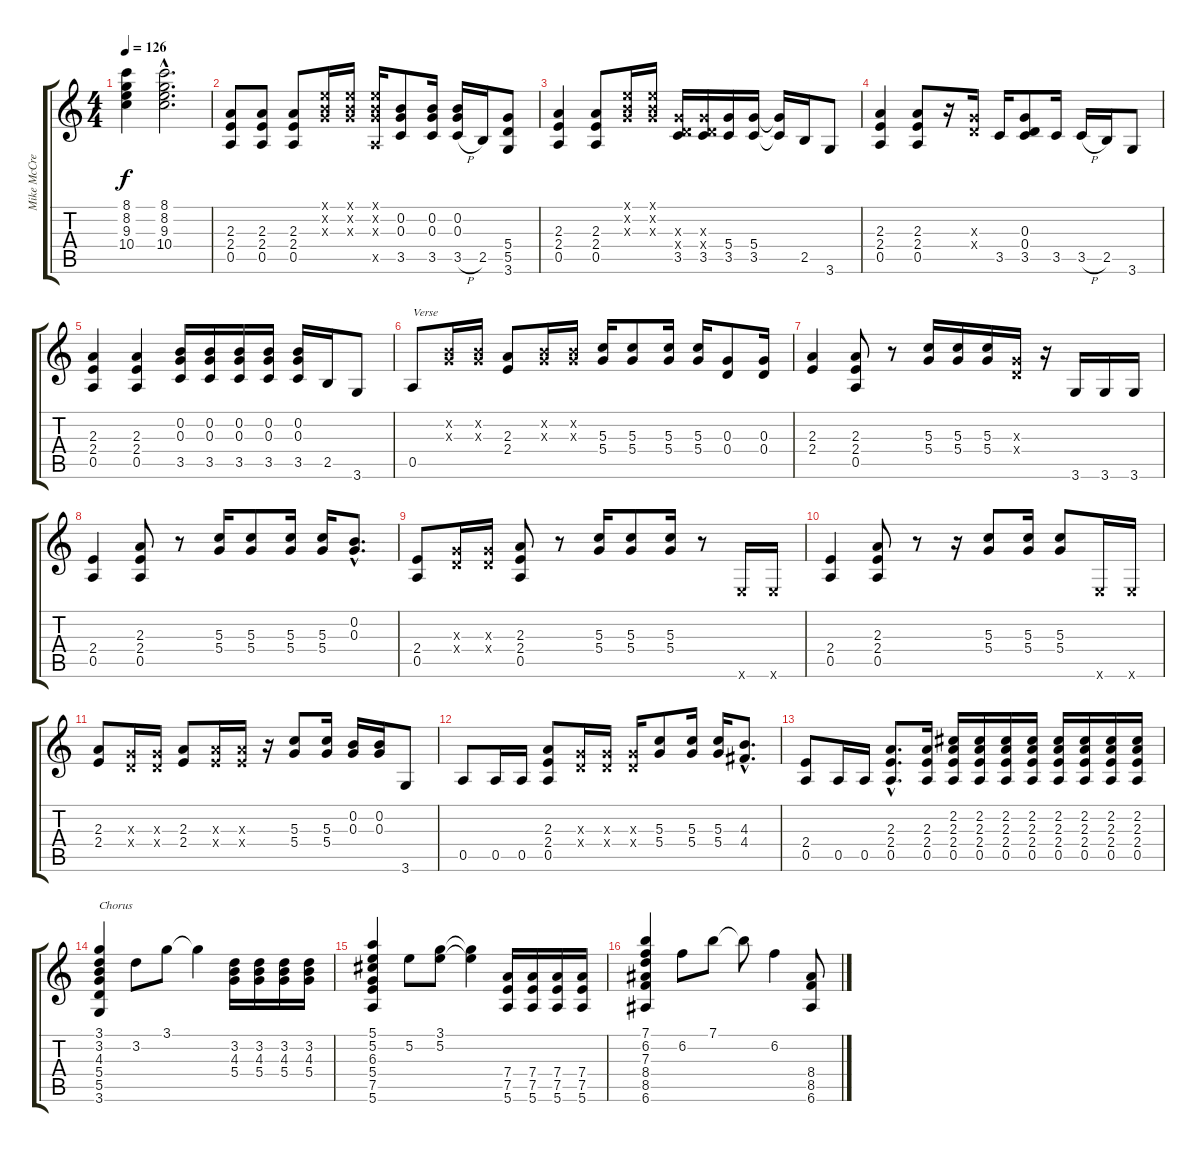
\track ("Mike McCready" "Mike McCre") {instrument overdrivenguitar}
\staff {score tabs}
\tuning (E4 B3 G3 D3 A2 E2) {hide}
\ts (4 4)
\tempo 126
\clef g2
\ks c
(8.1 8.2 9.3 10.4).4{dy f} (8.1{hac} 8.2{hac} 9.3{hac} 10.4{hac}).2{d} |
(2.3 2.4 0.5).8 (2.3 2.4 0.5).8 (2.3 2.4 0.5).8 (0.1{x} 0.2{x} 0.3{x}).16 (0.1{x} 0.2{x} 0.3{x}).16 (0.1{x} 0.2{x} 0.3{x} 0.5{x}).16 (0.2 0.3 3.5).8 (0.2 0.3 3.5).16 (0.2 0.3 3.5{h}).16 2.5.16 (5.4 5.5 3.6).8 |
(2.3 2.4 0.5).4 (2.3 2.4 0.5).8 (0.1{x} 0.2{x} 0.3{x}).16 (0.1{x} 0.2{x} 0.3{x}).16 (0.3{x} 0.4{x} 3.5).16 (0.3{x} 0.4{x} 3.5).16 (5.4 3.5).16 (5.4 3.5).16 (5.4{t} 3.5{t}).16 2.5.16 3.6.8 |
(2.3 2.4 0.5).4 (2.3 2.4 0.5).8 r.16 (0.3{x} 0.4{x}).16 3.5.16 (0.3 0.4 3.5).8 3.5.16 3.5{h}.16 2.5.16 3.6.8 |
(2.3 2.4 0.5).4 (2.3 2.4 0.5).4 (0.2 0.3 3.5).16 (0.2 0.3 3.5).16 (0.2 0.3 3.5).16 (0.2 0.3 3.5).16 (0.2 0.3 3.5).16 2.5.16 3.6.8 |
0.5.8{txt "Verse"} (0.2{x} 0.3{x}).16 (0.2{x} 0.3{x}).16 (2.3 2.4).8 (0.2{x} 0.3{x}).16 (0.2{x} 0.3{x}).16 (5.3 5.4).16 (5.3 5.4).8 (5.3 5.4).16 (5.3 5.4).16 (0.3 0.4).8 (0.3 0.4).16 |
(2.3 2.4).4 (2.3 2.4 0.5).8 r.8 (5.3 5.4).16 (5.3 5.4).16 (5.3 5.4).16 (0.3{x} 0.4{x}).16 r.16 3.6.16 3.6.16 3.6.16 |
(2.4 0.5).4 (2.3 2.4 0.5).8 r.8 (5.3 5.4).16 (5.3 5.4).8 (5.3 5.4).16 (5.3 5.4).16 (0.2{hac} 0.3{hac}).8{d} |
(2.4 0.5).8 (0.3{x} 0.4{x}).16 (0.3{x} 0.4{x}).16 (2.3 2.4 0.5).8 r.8 (5.3 5.4).16 (5.3 5.4).8 (5.3 5.4).16 r.8 0.6{x}.16 0.6{x}.16 |
(2.4 0.5).4 (2.3 2.4 0.5).8 r.8 r.16 (5.3 5.4).8 (5.3 5.4).16 (5.3 5.4).8 0.6{x}.16 0.6{x}.16 |
(2.3 2.4).8 (0.3{x} 0.4{x}).16 (0.3{x} 0.4{x}).16 (2.3 2.4).8 (2.3{x} 2.4{x}).16 (2.3{x} 2.4{x}).16 r.16 (5.3 5.4).8 (5.3 5.4).16 (0.2 0.3).16 (0.2 0.3).16 3.6.8 |
0.5.8 0.5.16 0.5.16 (2.3 2.4 0.5).8 (0.3{x} 0.4{x}).16 (0.3{x} 0.4{x}).16 (0.3{x} 0.4{x}).16 (5.3 5.4).8 (5.3 5.4).16 (5.3 5.4).16 (4.3{hac} 4.4{hac}).8{d} |
(2.4 0.5).8 0.5.16 0.5.16 (2.3{hac} 2.4{hac} 0.5{hac}).8{d} (2.3 2.4 0.5).16 (2.2 2.3 2.4 0.5).16 (2.2 2.3 2.4 0.5).16 (2.2 2.3 2.4 0.5).16 (2.2 2.3 2.4 0.5).16 (2.2 2.3 2.4 0.5).16 (2.2 2.3 2.4 0.5).16 (2.2 2.3 2.4 0.5).16 (2.2 2.3 2.4 0.5).16 |
(3.1 3.2 4.3 5.4 5.5 3.6).4{txt "Chorus"} 3.2.8 3.1.8 3.1{t}.4 (3.2 4.3 5.4).16 (3.2 4.3 5.4).16 (3.2 4.3 5.4).16 (3.2 4.3 5.4).16 |
(5.1 5.2 6.3 5.4 7.5 5.6).4 5.2.8 (3.1 5.2).8 (3.1{t} 5.2{t}).4 (7.4 7.5 5.6).16 (7.4 7.5 5.6).16 (7.4 7.5 5.6).16 (7.4 7.5 5.6).16 |
(7.1 6.2 7.3 8.4 8.5 6.6).4 6.2.8 7.1.8 7.1{t}.8 6.2.4 (8.4 8.5 6.6).8
